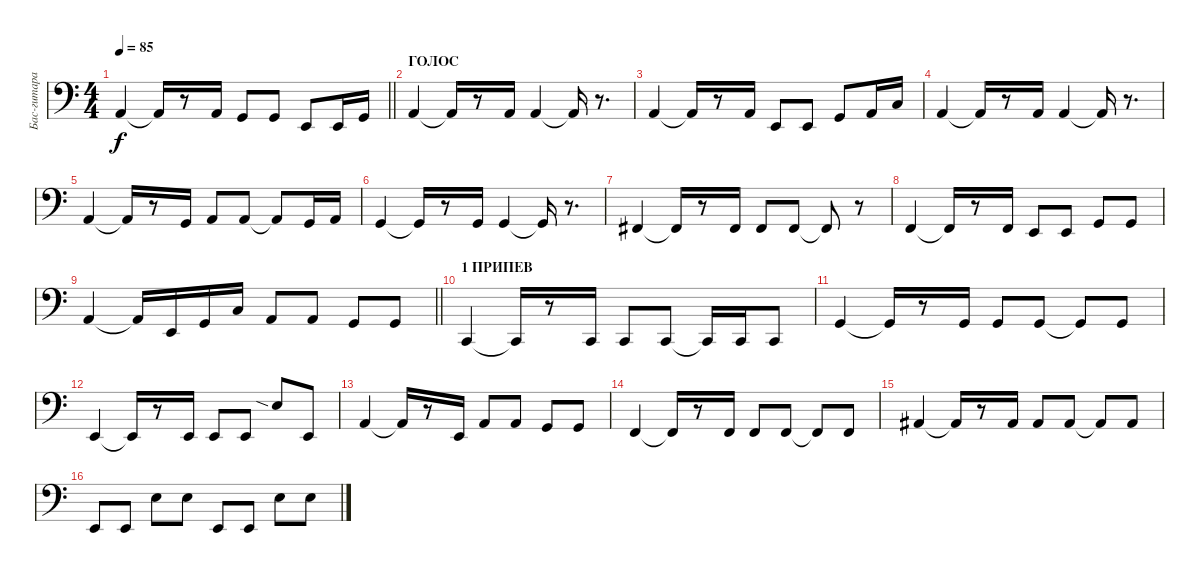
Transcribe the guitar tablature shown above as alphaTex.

\track ("Бас-гитара" "Бас-гитара") {instrument acousticguitarsteel}
\staff {score}
\tuning (G2 D2 A1 E1 B0) {hide}
\ts (4 4)
\tempo 85
\clef f4
\barLineRight lightlight
\ks c
0.3.4{dy f} 0.3{t}.16 r.8 0.3.16 3.4.8 3.4.8 0.4.8 0.4.16 3.4.16 |
\section ("" "ГОЛОС")
0.3.4 0.3{t}.16 r.8 0.3.16 0.3.4 0.3{t}.16 r.8{d} |
0.3.4 0.3{t}.16 r.8 0.3.16 0.4.8 0.4.8 3.4.8 0.3.16 3.3.16 |
0.3.4 0.3{t}.16 r.8 0.3.16 0.3.4 0.3{t}.16 r.8{d} |
0.3.4 0.3{t}.16 r.8 3.4.16 0.3.8 0.3.8 0.3{t}.8 3.4.16 0.3.16 |
3.4.4 3.4{t}.16 r.8 3.4.16 3.4.4 3.4{t}.16 r.8{d} |
2.4.4 2.4{t}.16 r.8 2.4.16 2.4.8 2.4.8 2.4{t}.8 r.8 |
1.4.4 1.4{t}.16 r.8 1.4.16 0.4.8 0.4.8 3.4.8 3.4.8 |
\barLineRight lightlight
0.3.4 0.3{t}.16 0.4.16 3.4.16 3.3.16 0.3.8 0.3.8 3.4.8 3.4.8 |
\section ("" "1 ПРИПЕВ")
1.5.4 1.5{t}.16 r.8 1.5.16 1.5.8 1.5.8 1.5{t}.16 1.5.16 1.5.8 |
3.4.4 3.4{t}.16 r.8 3.4.16 3.4.8 3.4.8 3.4{t}.8 3.4.8 |
0.4.4 0.4{t}.16 r.8 0.4.16 0.4.8 0.4.8 2.2{sia}.8 0.4.8 |
0.3.4 0.3{t}.16 r.8 0.4.16 0.3.8 0.3.8 3.4.8 3.4.8 |
1.4.4 1.4{t}.16 r.8 1.4.16 1.4.8 1.4.8 1.4{t}.8 1.4.8 |
1.3.4 1.3{t}.16 r.8 1.3.16 1.3.8 1.3.8 1.3{t}.8 1.3.8 |
0.4.8 0.4.8 2.2.8 2.2.8 0.4.8 0.4.8 2.2.8 2.2.8
